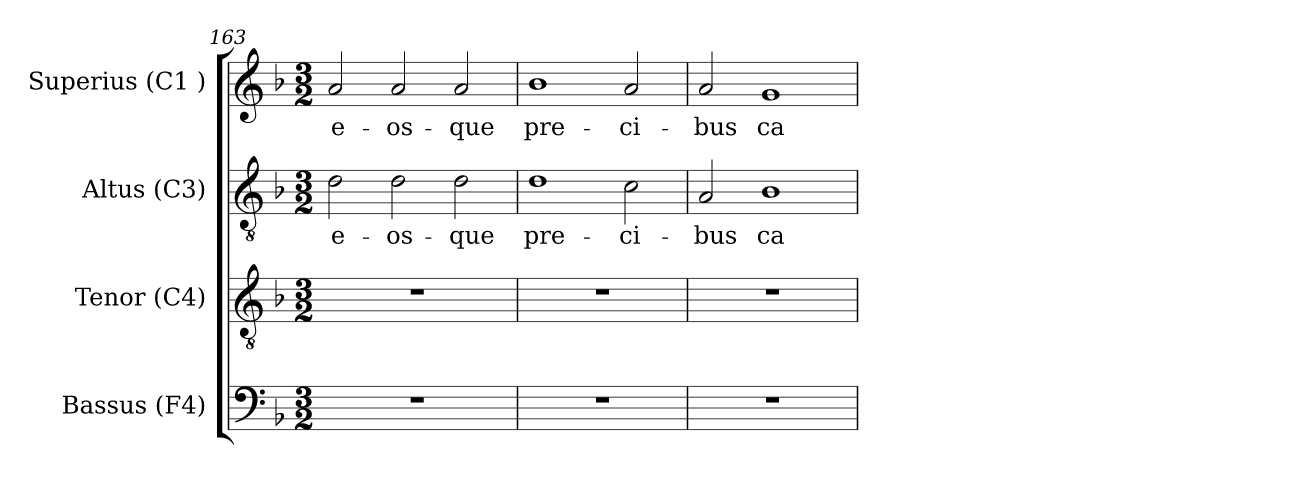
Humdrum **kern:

**kern	**kern	**kern	**text	**kern	**text
*part4	*part3	*part2	*part2	*part1	*part1
*staff4	*staff3	*staff2	*staff2	*staff1	*staff1
*I"Bassus (F4)	*I"Tenor (C4)	*I"Altus (C3)	*	*I"Superius (C1 )	*
*I'B.	*I'T.	*I'A.	*	*I'S.	*
*clefF4	*clefGv2	*clefGv2	*	*clefG2	*
*k[b-]	*k[b-]	*k[b-]	*	*k[b-]	*
*F:	*F:	*F:	*	*F:	*
*M3/2	*M3/2	*M3/2	*	*M3/2	*
=163	=163	=163	=163	=163	=163
!	!	!	!LO:LY:b:cj	!	!LO:LY:b:cj
1.r	1.r	2d\	e-	2a/	e-
!	!	!	!LO:LY:b:cj	!	!LO:LY:b:cj
.	.	2d\	-os-	2a/	-os-
!	!	!	!LO:LY:b:cj	!	!LO:LY:b:cj
.	.	2d\	-que	2a/	-que
=164	=164	=164	=164	=164	=164
!	!	!	!LO:LY:b:cj	!	!LO:LY:b:cj
1.r	1.r	1d	pre-	1b-	pre-
!	!	!	!LO:LY:b:cj	!	!LO:LY:b:cj
.	.	2c\	-ci-	2a/	-ci-
!!LO:LB:g=z
=165	=165	=165	=165	=165	=165
!	!	!	!LO:LY:b:cj	!	!LO:LY:b:cj
1.r	1.r	2A/	-bus	2a/	-bus
!	!	!	!LO:LY:b:cj	!	!LO:LY:b:cj
.	.	1B-	ca-	1g	ca-
=	=	=	=	=	=
*-	*-	*-	*-	*-	*-
